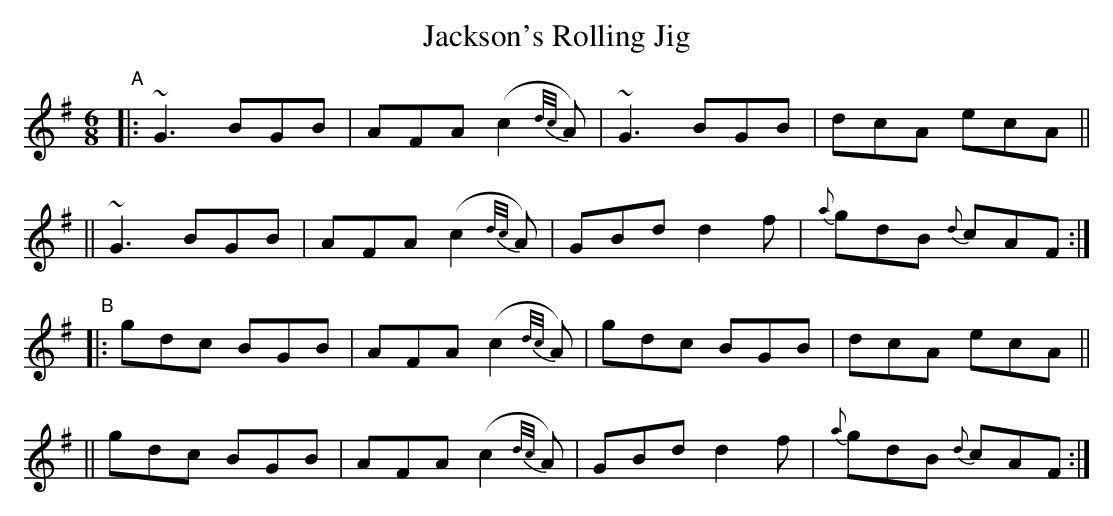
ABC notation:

X:1
T: Jackson's Rolling Jig
M: 6/8
L: 1/8
K: G
"^A"\
|: ~G3 BGB | AFA (c2{d/c/}A) | ~G3 BGB | dcA ecA ||
|| ~G3 BGB | AFA (c2{d/c/}A) | GBd d2f | {a}gdB {d}cAF :|
"^B"\
|: gdc BGB | AFA (c2{d/c/}A) | gdc BGB | dcA ecA ||
|| gdc BGB | AFA (c2{d/c/}A) | GBd d2f | {a}gdB {d}cAF :|
